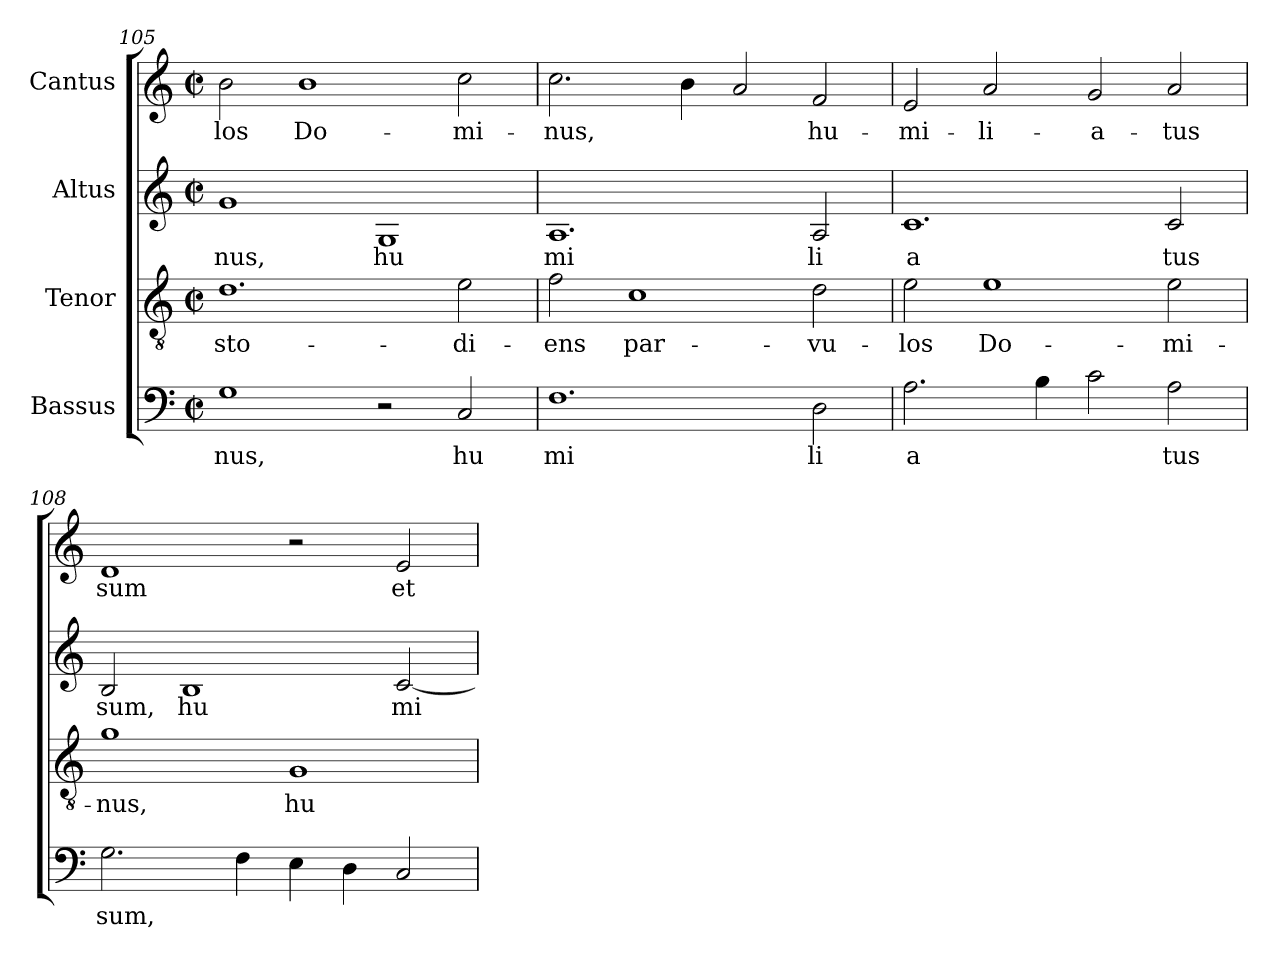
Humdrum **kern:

**kern	**text	**kern	**text	**kern	**text	**kern	**text
*part4	*part4	*part3	*part3	*part2	*part2	*part1	*part1
*staff4	*staff4	*staff3	*staff3	*staff2	*staff2	*staff1	*staff1
*I"Bassus	*	*I"Tenor	*	*I"Altus	*	*I"Cantus	*
*clefF4	*	*clefGv2	*	*clefG2	*	*clefG2	*
*M2/2	*	*M2/2	*	*M2/2	*	*M2/2	*
*met(c|)	*	*met(c|)	*	*met(c|)	*	*met(c|)	*
=105	=105	=105	=105	=105	=105	=105	=105
!	!LO:LY:b:cj	!	!LO:LY:b:cj	!	!LO:LY:b:cj	!	!LO:LY:b:cj
1G	nus,	1.d	-sto-	1g	nus,	2b\	-los
!	!	!	!	!	!	!	!LO:LY:b:cj
.	.	.	.	.	.	1b	Do-
!	!	!	!	!	!LO:LY:b:cj	!	!
2r	.	.	.	1G	hu	.	.
!	!LO:LY:b:cj	!	!LO:LY:b:cj	!	!	!	!LO:LY:b:cj
2C/	hu	2e\	-di-	.	.	2cc\	-mi-
=106	=106	=106	=106	=106	=106	=106	=106
!	!LO:LY:b:cj	!	!LO:LY:b:cj	!	!LO:LY:b:cj	!	!LO:LY:b
1.F	mi	2f\	-ens	1.A	mi	2.cc\	-nus,
!	!	!	!LO:LY:b:cj	!	!	!	!
.	.	1c	par-	.	.	.	.
.	.	.	.	.	.	4b\	.
.	.	.	.	.	.	2a/	.
!	!LO:LY:b:cj	!	!LO:LY:b:cj	!	!LO:LY:b:cj	!	!LO:LY:b:cj
2D\	li	2d\	-vu-	2A/	li	2f/	hu-
=107	=107	=107	=107	=107	=107	=107	=107
!	!LO:LY:b:cj	!	!LO:LY:b:cj	!	!LO:LY:b:cj	!	!LO:LY:b:cj
2.A\	a	2e\	-los	1.c	a	2e/	-mi-
!	!	!	!LO:LY:b:cj	!	!	!	!LO:LY:b:cj
.	.	1e	Do-	.	.	2a/	-li-
4B\	.	.	.	.	.	.	.
!	!	!	!	!	!	!	!LO:LY:b:cj
2c\	.	.	.	.	.	2g/	-a-
!	!LO:LY:b:cj	!	!LO:LY:b:cj	!	!LO:LY:b:cj	!	!LO:LY:b:cj
2A\	tus	2e\	-mi-	2c/	tus	2a/	-tus
=108	=108	=108	=108	=108	=108	=108	=108
!	!LO:LY:b	!	!LO:LY:b:cj	!	!LO:LY:b:cj	!	!LO:LY:b:cj
2.G\	sum,	1g	-nus,	2B/	sum,	1d	sum
!	!	!	!	!	!LO:LY:b:cj	!	!
.	.	.	.	1B	hu	.	.
4F\	.	.	.	.	.	.	.
!	!	!	!LO:LY:b:cj	!	!	!	!
4E\	.	1G	hu-	.	.	2r	.
4D\	.	.	.	.	.	.	.
!	!	!	!	!	!LO:LY:b	!	!LO:LY:b:cj
2C/	.	.	.	[<2c/	mi	2e/	et
=	=	=	=	=	=	=	=
*-	*-	*-	*-	*-	*-	*-	*-
